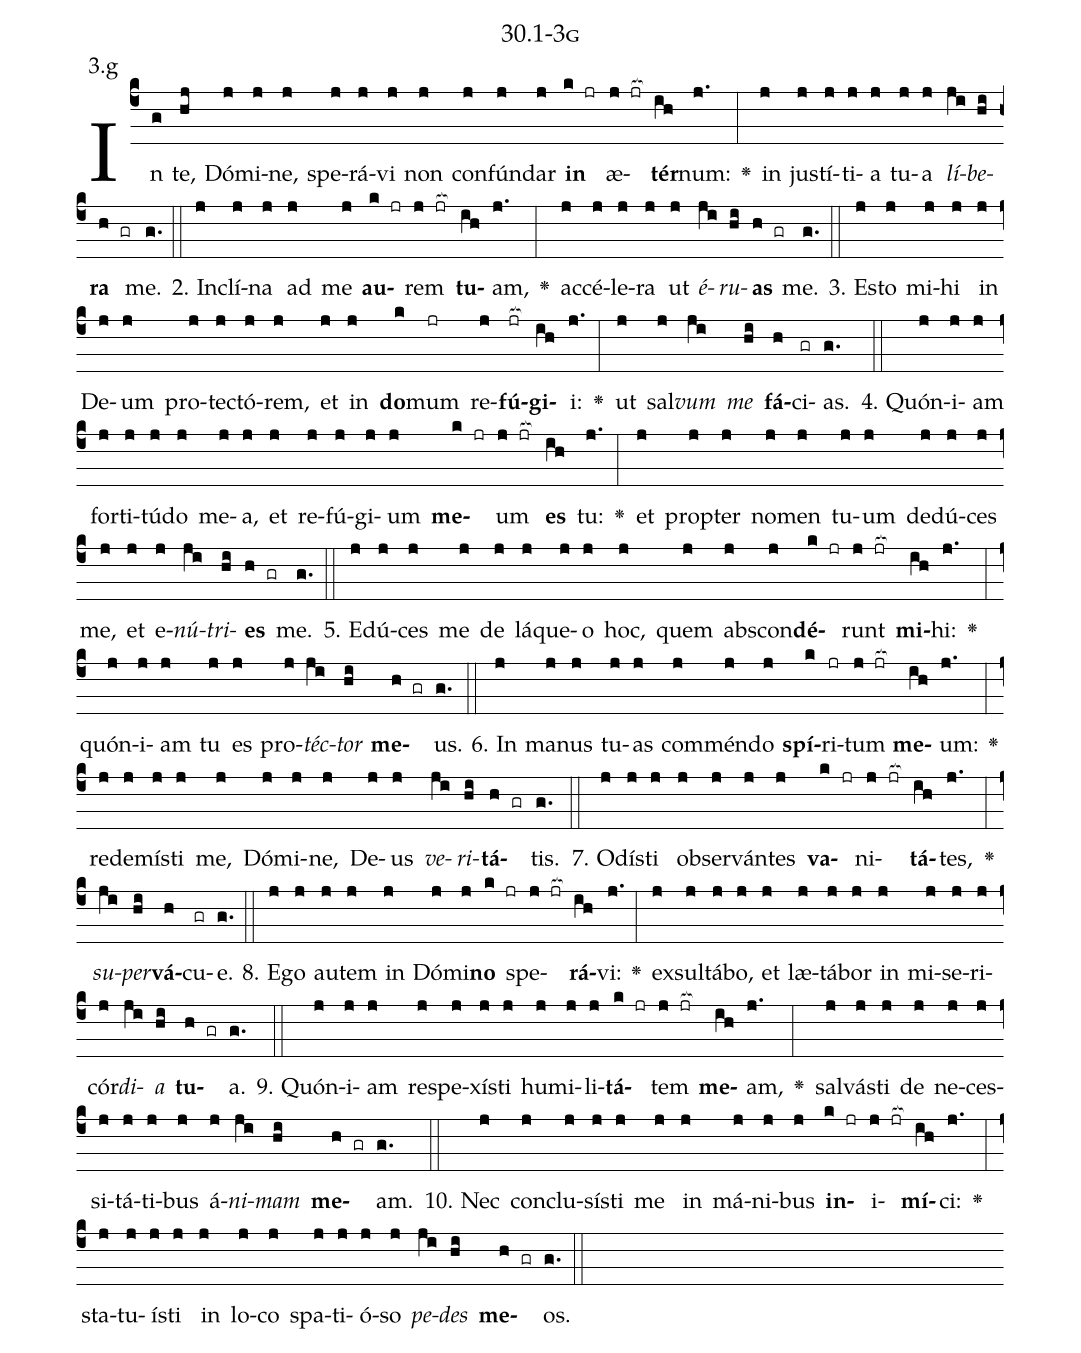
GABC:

name: 30.1-3g;
annotation: 3.g;
%%
(c4)In(g) te,(hj) Dó(j)mi(j)ne,(j) spe(j)rá(j)vi(j) non(j) con(j)fún(j)dar(j) <b>in</b>(k jr) æ(j jr[ocb:1{])<b>tér</b>(ih[ocb:0}])num:(j.) <v>\greheightstar</v>(:) in(j) jus(j)tí(j)ti(j)a(j) tu(j)a(j) <i>lí</i>(ji)<i>be</i>(hi)<b>ra</b>(h gr) me.(g.) (::)
2. In(j)clí(j)na(j) ad(j) me(j) <b>au</b>(k jr)rem(j jr[ocb:1{]) <b>tu</b>(ih[ocb:0}])am,(j.) <v>\greheightstar</v>(:) ac(j)cé(j)le(j)ra(j) ut(j) <i>é</i>(ji)<i>ru</i>(hi)<b>as</b>(h gr) me.(g.) (::)
3. Es(j)to(j) mi(j)hi(j) in(j) De(j)um(j) pro(j)tec(j)tó(j)rem,(j) et(j) in(j) <b>do</b>(k)mum(jr) re(j)<b>fú</b>(jr[ocb:1{])<b>gi</b>(ih[ocb:0}])i:(j.) <v>\greheightstar</v>(:) ut(j) sal(j)<i>vum</i>(ji) <i>me</i>(hi) <b>fá</b>(h)ci(gr)as.(g.) (::)
4. Quón(j)i(j)am(j) for(j)ti(j)tú(j)do(j) me(j)a,(j) et(j) re(j)fú(j)gi(j)um(j) <b>me</b>(k jr)um(j jr[ocb:1{]) <b>es</b>(ih[ocb:0}]) tu:(j.) <v>\greheightstar</v>(:) et(j) prop(j)ter(j) no(j)men(j) tu(j)um(j) de(j)dú(j)ces(j) me,(j) et(j) e(j)<i>nú</i>(ji)<i>tri</i>(hi)<b>es</b>(h gr) me.(g.) (::)
5. E(j)dú(j)ces(j) me(j) de(j) lá(j)que(j)o(j) hoc,(j) quem(j) abs(j)con(j)<b>dé</b>(k jr)runt(j jr[ocb:1{]) <b>mi</b>(ih[ocb:0}])hi:(j.) <v>\greheightstar</v>(:) quón(j)i(j)am(j) tu(j) es(j) pro(j)<i>téc</i>(ji)<i>tor</i>(hi) <b>me</b>(h gr)us.(g.) (::)
6. In(j) ma(j)nus(j) tu(j)as(j) com(j)mén(j)do(j) <b>spí</b>(k)ri(jr)tum(j jr[ocb:1{]) <b>me</b>(ih[ocb:0}])um:(j.) <v>\greheightstar</v>(:) red(j)e(j)mís(j)ti(j) me,(j) Dó(j)mi(j)ne,(j) De(j)us(j) <i>ve</i>(ji)<i>ri</i>(hi)<b>tá</b>(h gr)tis.(g.) (::)
7. O(j)dís(j)ti(j) ob(j)ser(j)ván(j)tes(j) <b>va</b>(k jr)ni(j jr[ocb:1{])<b>tá</b>(ih[ocb:0}])tes,(j.) <v>\greheightstar</v>(:) <i>su</i>(ji)<i>per</i>(hi)<b>vá</b>(h)cu(gr)e.(g.) (::)
8. E(j)go(j) au(j)tem(j) in(j) Dó(j)mi(j)<b>no</b>(k jr) spe(j jr[ocb:1{])<b>rá</b>(ih[ocb:0}])vi:(j.) <v>\greheightstar</v>(:) ex(j)sul(j)tá(j)bo,(j) et(j) læ(j)tá(j)bor(j) in(j) mi(j)se(j)ri(j)cór(j)<i>di</i>(ji)<i>a</i>(hi) <b>tu</b>(h gr)a.(g.) (::)
9. Quón(j)i(j)am(j) re(j)spe(j)xís(j)ti(j) hu(j)mi(j)li(j)<b>tá</b>(k jr)tem(j jr[ocb:1{]) <b>me</b>(ih[ocb:0}])am,(j.) <v>\greheightstar</v>(:) sal(j)vás(j)ti(j) de(j) ne(j)ces(j)si(j)tá(j)ti(j)bus(j) á(j)<i>ni</i>(ji)<i>mam</i>(hi) <b>me</b>(h gr)am.(g.) (::)
10. Nec(j) con(j)clu(j)sís(j)ti(j) me(j) in(j) má(j)ni(j)bus(j) <b>in</b>(k jr)i(j jr[ocb:1{])<b>mí</b>(ih[ocb:0}])ci:(j.) <v>\greheightstar</v>(:) sta(j)tu(j)ís(j)ti(j) in(j) lo(j)co(j) spa(j)ti(j)ó(j)so(j) <i>pe</i>(ji)<i>des</i>(hi) <b>me</b>(h gr)os.(g.) (::)
